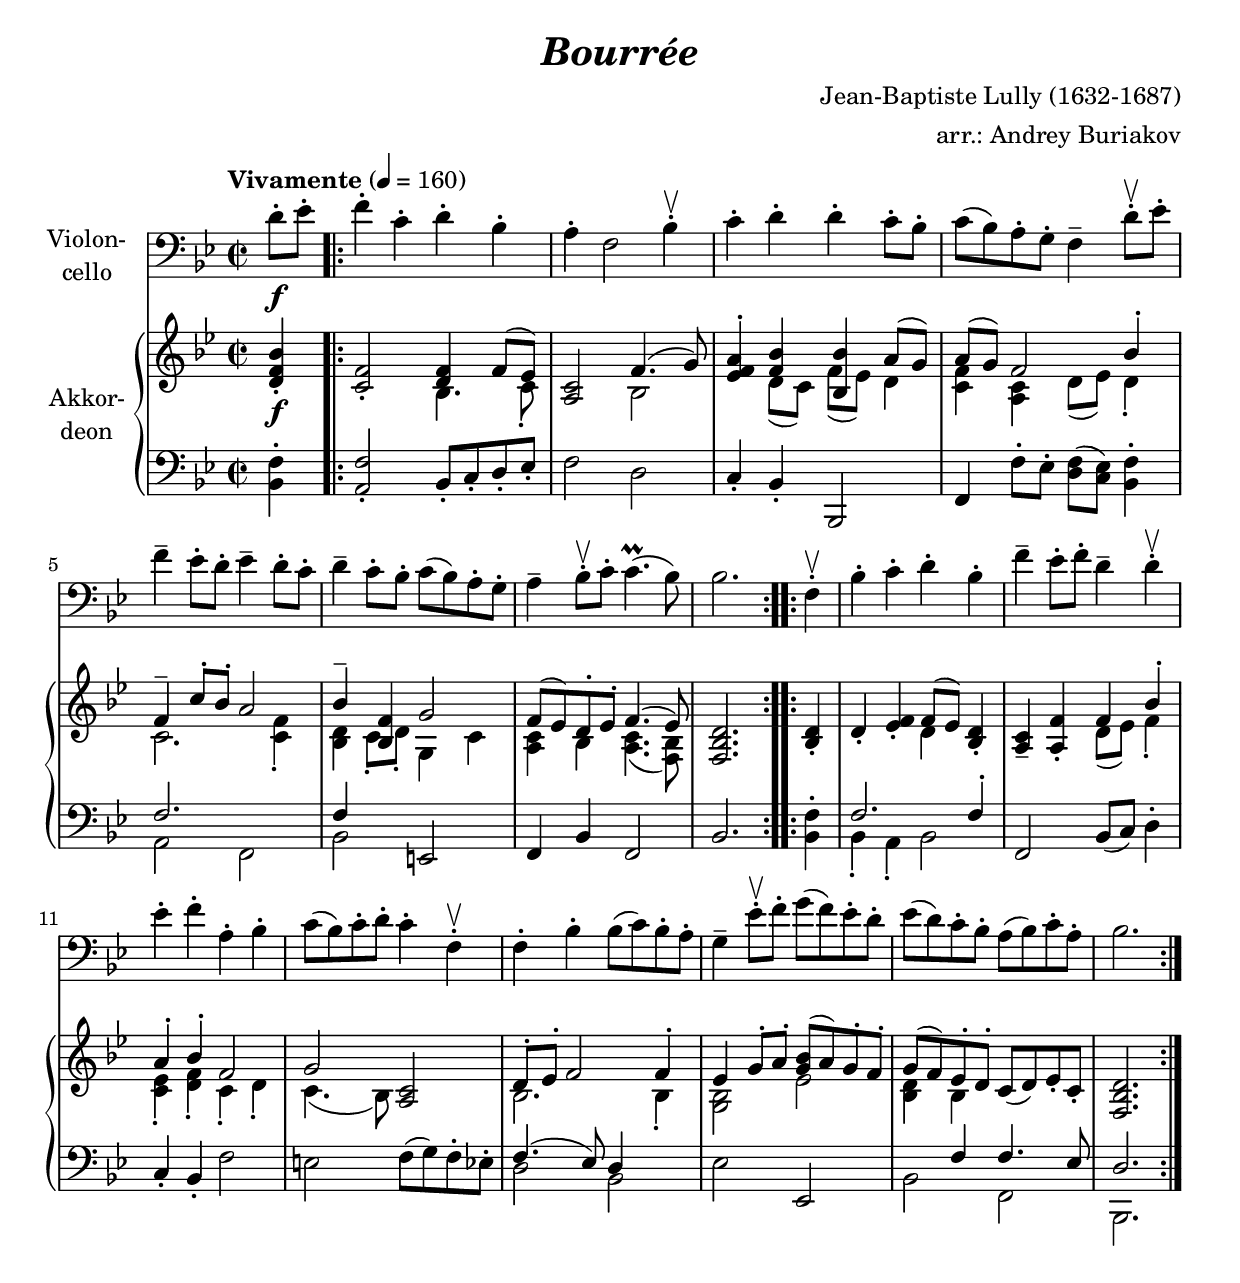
\version "2.18.2"
\include "deutsch.ly"

#(set-global-staff-size 21.25)

\header {
  title     = \markup \bold \italic "Bourrée"
  composer  = "Jean-Baptiste Lully (1632-1687)"
  arranger  = "arr.: Andrey Buriakov"
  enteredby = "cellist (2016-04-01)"
%  piece     = "()"
}

voiceconsts = {
  \key b \major
  \time 2/2
  \tempo "Vivamente" 4=160
%  \numericTimeSignature
%  \compressFullBarRests
  \set tupletSpannerDuration = #(ly:make-moment 1 4)
}

mifl= "oboe"
% mist = "string ensemble 1"
mist = "trumpet"
miva = "pizzicato strings"
%miba = "bassoon"
%miba = "drawbar organ"
miba = "trombone"
%miba = "tuba"
% mikl = "harpsichord"
% mikl = "accordion"
mikl = "concertina"

va = \relative c' {
  \voiceconsts
  \clef "bass"

  \partial 4 d8-.\f es-.
  \repeat volta 2 {
    f4-. c-. d-. b-.
    a-. f2 b4-.\upbow
    c-. d-. d-. c8-. b-.
    c( b) a-. g-. f4-- d'8-.\upbow es-.

    f4-- es8-. d-. es4-- d8-. c-.
    d4-- c8-. b-. c( b) a-. g-.
    a4-- b8-.\upbow c-. c4.(\prall b8)
    b2.
  }
  
  \repeat volta 2 {
    f4-.\upbow
    b-. c-. d-. b-.
    f'-- es8-. f-. d4-- d-.\upbow
    es-. f-. a,-. b-.
    c8( b) c-. d-. c4-. f,-.\upbow

    f-. b-. b8( c) b-. a-.
    g4-- es'8-.\upbow f-. g( f) es-. d-.
    es( d) c-. b-. a( b)  c-. a-.
    b2.
  }
}

vb = \relative c' {
  \voiceconsts
  \clef "treble"

  \partial 4 <d f b>4-.
  \repeat volta 2 {
    <c f>2-. << { <d f>4  f8( es) } \\ { b4. c8-. } >>
    <a c>2 << { f'4.( g8) } \\ b,2 >>
    << { <es f a>4-. <f b> <b, b'> a'8( g) } \\ { s4 d8( c) f( es) d4 } >>
    << { a'8( g) f2 b4-. } \\ { <c, f>4 <a c> d8( es) d4-. } >>

    << { f-- c'8-. b-. a2 } \\ { c,2. <c f>4-. } >>
    << { b'-- <b, f'> g'2 } \\ { <b, d>4 c8-. d-. g,4 c } >>
    << { f8( es) d-. es-. f4.( es8) } \\ { <a, c>4 b <a c>4.( <f b>8) } >>
    <f b d>2.
  }
  \repeat volta 2 {
    <b d>4-.
    d-. <es f>-. << { f8[( es)] } \\ d4 >> <b d>-.
    <a c>-- <a f'>-.  << { f' b-. } \\ { d,8( es) f4-. } >>
    << { a-. b-. f2 } \\ { <c es>4-. <d f>-. c-. d-. } >>
    << g2 \\ { c,4.( b8) } >> <a c>2
    
    << { d8-. es-. f2 f4-. } \\ { b,2. b4-. } >>
    << { es g8-. a-. <g b>( a) g-. f-. } \\ { <g, b>2 es' } >>
    << { g8( f) es-. d-. } \\ { <b d>4 b } >> c8( d) es-. c-.
    <f, b d>2.
  }
}

vc = \relative c {
  \voiceconsts
  \clef "bass"

  \partial 4 <b f'>4-.
  \repeat volta 2 {
    <a f'>2-. b8-. c-. d-. es-.
    f2 d
    c4-. b-. b,2
    f'4 f'8-. es-. <d f>( <c es>) <b f'>4-.

    << { f'2. s4 } \\ { a,2 f } >>
    << { f'4 s } \\ b,2 >> e,
    f4 b f2
    b2.
  }
  
  \repeat volta 2 {
    <b f'>4-.

    << { f'2. f4-. } \\ { b,-. a-. b2 } >>
    f b8( c) d4-.
    c-. b-. f'2
    e f8( g) f-. es-.

    << { f4.(  es8) d4 s } \\ { d2 b } >>
    es es,
    << { s4 f' f4. es8 } \\ { b2 f } >>
    << d'2. \\ b, >>
  }
}

dy = {
  \partial 4 s4_\f
}


music = <<
      \new Staff {
        \set Staff.midiInstrument = \miba
        \set Staff.instrumentName = \markup \center-column { "Violon-" "cello" }
        \transpose b b { \va }
      }

      \new PianoStaff <<
        \set PianoStaff.instrumentName = \markup \center-column { "Akkor-" "deon" }
        \set PianoStaff.midiInstrument = \mikl
        \new Staff {
          \transpose b b { \vb }
        }

        \new Dynamics \dy

        \new Staff {
          \transpose b b { \vc }
        }
        >>
>>

\book {
  \score {
   \music
    \layout {}
  }

  \score {
    \unfoldRepeats \music

    \midi {
      \context {
        \Score
      }
    }
  }
}
